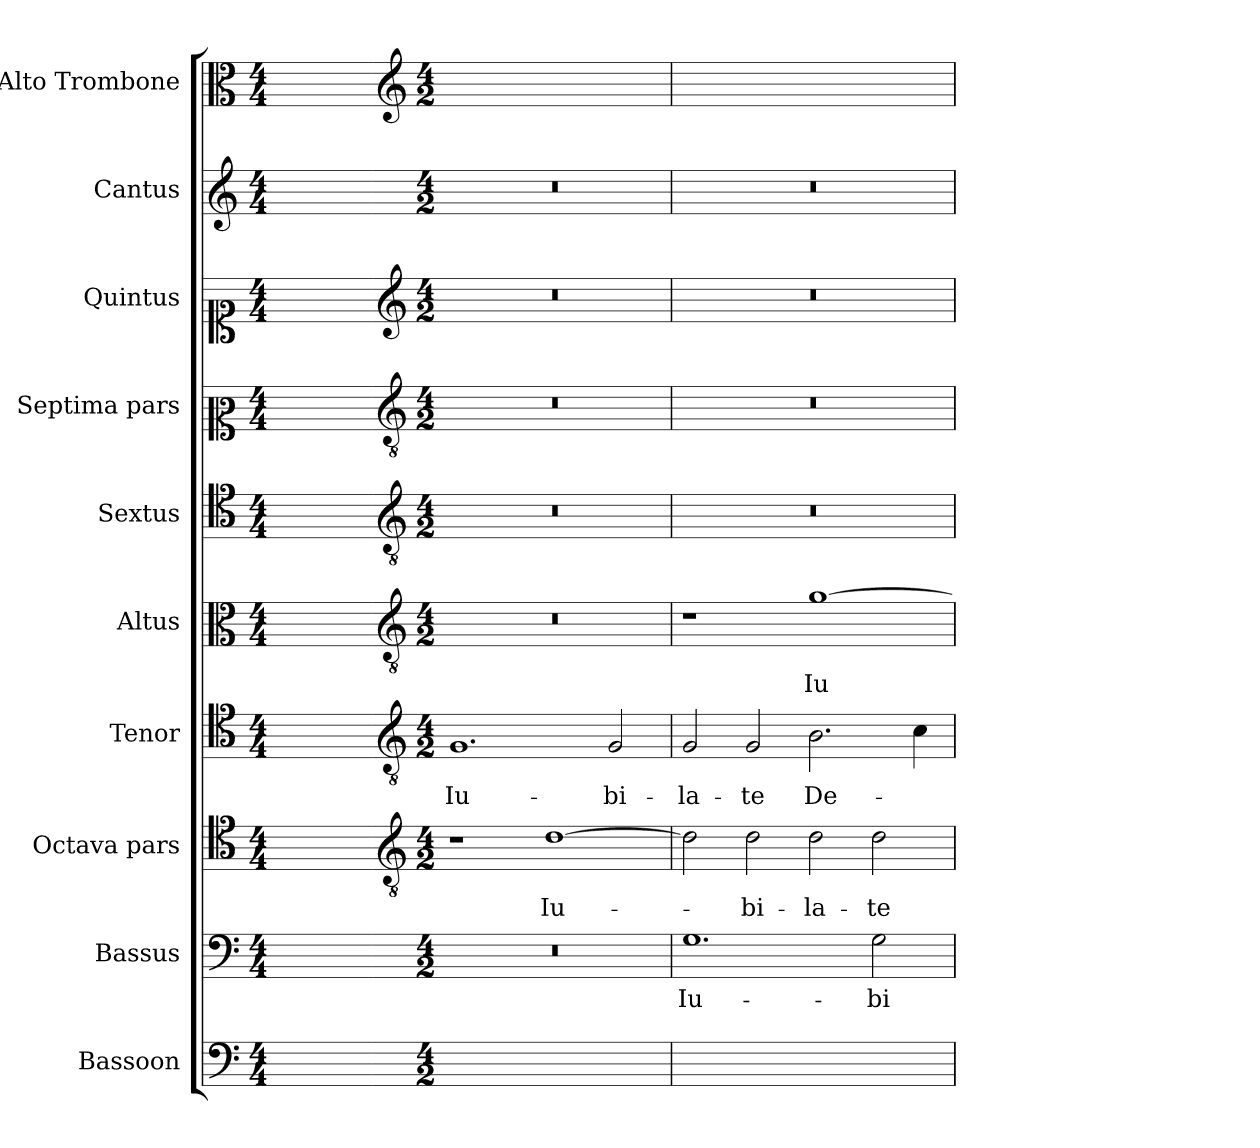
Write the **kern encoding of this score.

**kern	**text	**kern	**text	**kern	**text	**kern	**text	**kern	**text	**kern	**kern	**kern	**kern	**kern
*part10	*part10	*part9	*part9	*part8	*part8	*part7	*part7	*part6	*part6	*part5	*part4	*part3	*part2	*part1
*staff10	*staff10	*staff9	*staff9	*staff8	*staff8	*staff7	*staff7	*staff6	*staff6	*staff5	*staff4	*staff3	*staff2	*staff1
*I"Bassoon	*	*I"Bassus	*	*I"Octava pars	*	*I"Tenor	*	*I"Altus	*	*I"Sextus	*I"Septima pars	*I"Quintus	*I"Cantus	*I"Alto Trombone
*I'Bsn.	*	*I'B.	*	*	*	*I'T.	*	*I'A.	*	*	*	*	*I'C.	*I'A. Tbn.
*clefF4	*	*clefF4	*	*clefC4	*	*clefC4	*	*clefC3	*	*clefC4	*clefC2	*clefC1	*clefG2	*clefC3
*	*	*	*	*ITrd7c12	*	*ITrd7c12	*	*ITrd7c12	*	*ITrd7c12	*	*	*	*
*k[]	*	*k[]	*	*k[]	*	*k[]	*	*k[]	*	*k[]	*k[]	*k[]	*k[]	*k[]
*C:	*	*C:	*	*C:	*	*C:	*	*C:	*	*C:	*C:	*C:	*C:	*C:
*M4/4	*	*M4/4	*	*M4/4	*	*M4/4	*	*M4/4	*	*M4/4	*M4/4	*M4/4	*M4/4	*M4/4
=1	=1	=1	=1	=1	=1	=1	=1	=1	=1	=1	=1	=1	=1	=1
1ryy	.	1ryy	.	1ryy	.	1ryy	.	1ryy	.	1ryy	1ryy	1ryy	1ryy	1ryy
=2-	=2-	=2-	=2-	=2-	=2-	=2-	=2-	=2-	=2-	=2-	=2-	=2-	=2-	=2-
*	*	*	*	*clefGv2	*	*clefGv2	*	*clefGv2	*	*clefGv2	*clefGv2	*clefG2	*	*clefG2
*M4/2	*	*M4/2	*	*M4/2	*	*M4/2	*	*M4/2	*	*M4/2	*M4/2	*M4/2	*M4/2	*M4/2
!	!	!LO:N:vis=1	!	!	!	!	!LO:LY:b	!LO:N:vis=1	!	!LO:N:vis=1	!LO:N:vis=1	!LO:N:vis=1	!LO:N:vis=1	!
0ryy	.	0r	.	1r	.	1.GG	Iu-	0r	.	0r	0r	0r	0r	0ryy
!	!	!	!	!	!LO:LY:b	!	!	!	!	!	!	!	!	!
.	.	.	.	[1D	Iu-	.	.	.	.	.	.	.	.	.
!	!	!	!	!	!	!	!LO:LY:b	!	!	!	!	!	!	!
.	.	.	.	.	.	2GG/	-bi-	.	.	.	.	.	.	.
=3	=3	=3	=3	=3	=3	=3	=3	=3	=3	=3	=3	=3	=3	=3
!	!	!	!LO:LY:b	!	!	!	!LO:LY:b	!	!	!LO:N:vis=1	!LO:N:vis=1	!LO:N:vis=1	!LO:N:vis=1	!
1.Gyy	Iu-	1.G	Iu-	2D\]	.	2GG/	-la-	1r	.	0r	0r	0r	0r	0ryy
!	!	!	!	!	!LO:LY:b	!	!LO:LY:b	!	!	!	!	!	!	!
.	.	.	.	2D\	-bi-	2GG/	-te	.	.	.	.	.	.	.
!	!	!	!	!	!LO:LY:b	!	!LO:LY:b	!	!LO:LY:b	!	!	!	!	!
.	.	.	.	2D\	-la-	2.BB\	De-	[1G	Iu-	.	.	.	.	.
!	!	!	!LO:LY:b	!	!LO:LY:b	!	!	!	!	!	!	!	!	!
2G\yy	-bi-	2G\	-bi-	2D\	-te	.	.	.	.	.	.	.	.	.
.	.	.	.	.	.	4C\	.	.	.	.	.	.	.	.
=	=	=	=	=	=	=	=	=	=	=	=	=	=	=
*-	*-	*-	*-	*-	*-	*-	*-	*-	*-	*-	*-	*-	*-	*-
